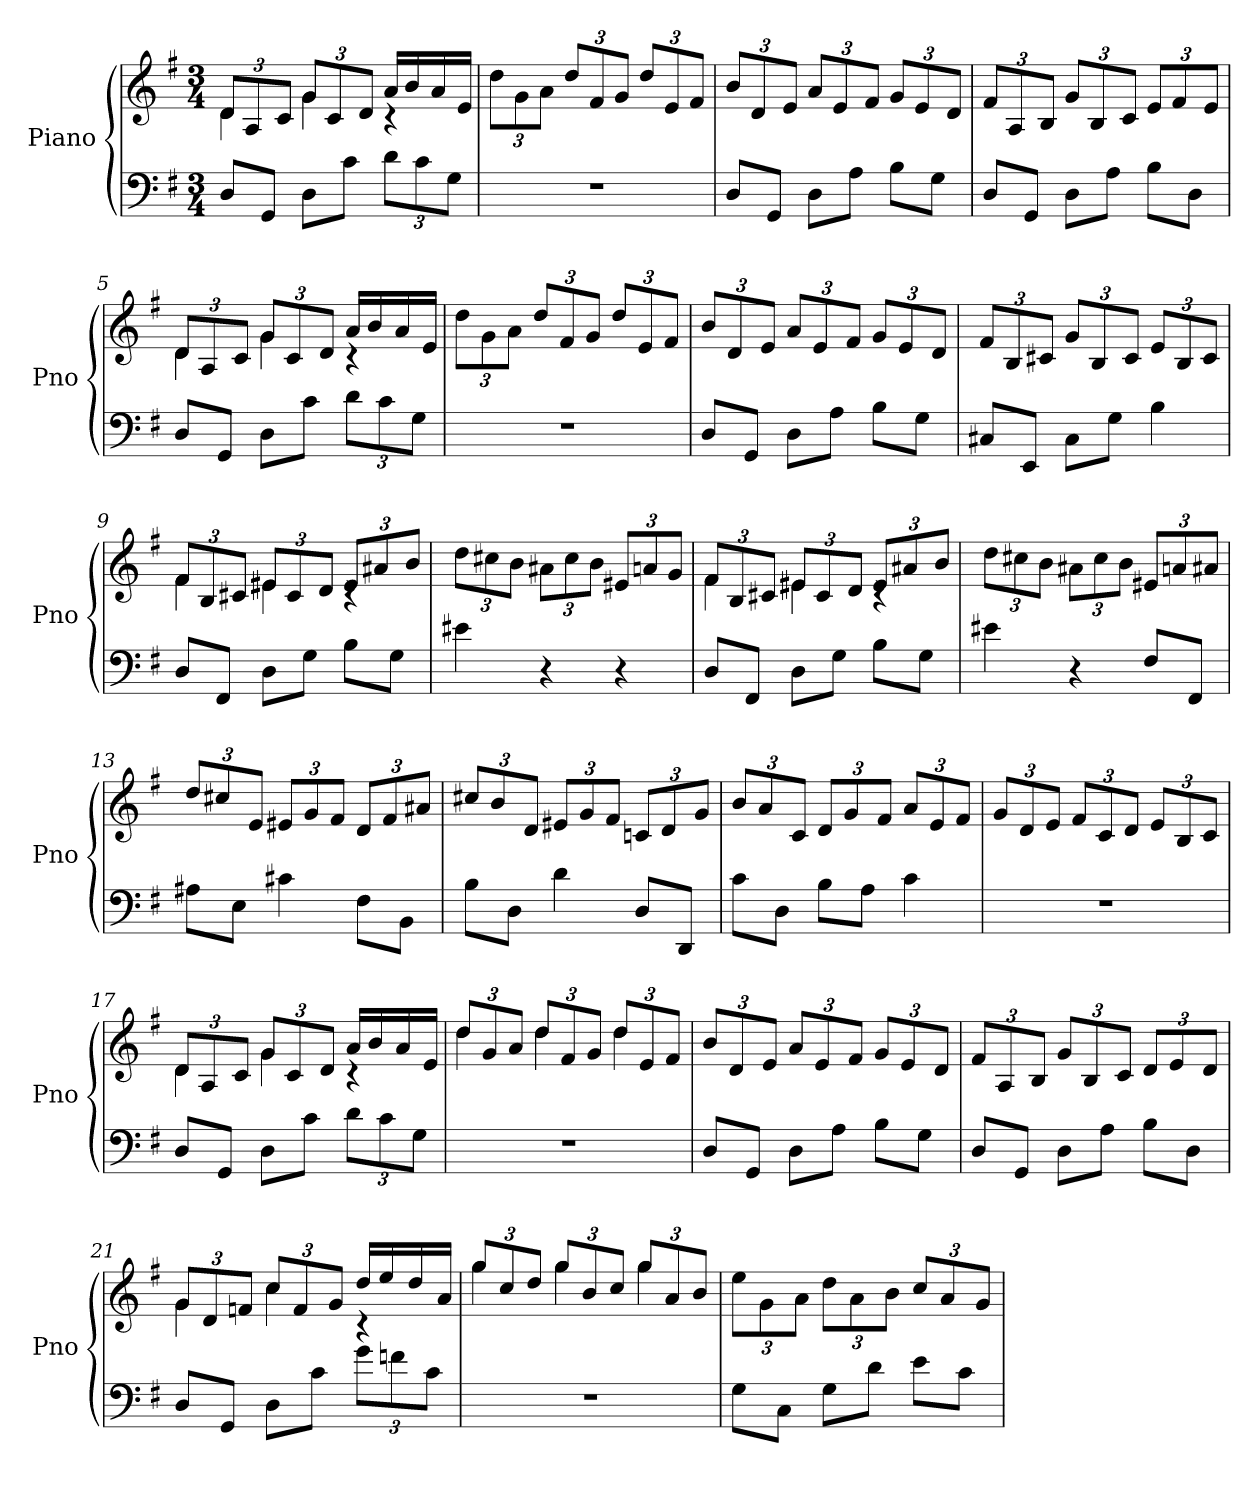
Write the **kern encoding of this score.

**kern	**kern
*part1	*part1
*staff2	*staff1
*I"Piano	*
*I'Pno	*
*clefF4	*clefG2
*k[f#]	*k[f#]
*G:	*G:
*M3/4	*M3/4
=1	=1
*	*^
8DL	12dL	4d
.	12A	.
8GGJ	.	.
.	12cJ	.
8DL	12gL	4g
.	12c	.
8cJ	.	.
.	12dJ	.
12dL	16aLL	4rc
.	16b	.
12c	.	.
.	16a	.
12GJ	.	.
.	16eJJ	.
*	*v	*v
=2	=2
2.r	12ddL
.	12g
.	12aJ
.	12ddL
.	12f#
.	12gJ
.	12ddL
.	12e
.	12f#J
=3	=3
8DL	12bL
.	12d
8GGJ	.
.	12eJ
8DL	12aL
.	12e
8AJ	.
.	12f#J
8BL	12gL
.	12e
8GJ	.
.	12dJ
=4	=4
8DL	12f#L
.	12A
8GGJ	.
.	12BJ
8DL	12gL
.	12B
8AJ	.
.	12cJ
8BL	12eL
.	12f#
8DJ	.
.	12eJ
=5	=5
*	*^
8DL	12dL	4d
.	12A	.
8GGJ	.	.
.	12cJ	.
8DL	12gL	4g
.	12c	.
8cJ	.	.
.	12dJ	.
12dL	16aLL	4rc
.	16b	.
12c	.	.
.	16a	.
12GJ	.	.
.	16eJJ	.
*	*v	*v
=6	=6
2.r	12ddL
.	12g
.	12aJ
.	12ddL
.	12f#
.	12gJ
.	12ddL
.	12e
.	12f#J
=7	=7
8DL	12bL
.	12d
8GGJ	.
.	12eJ
8DL	12aL
.	12e
8AJ	.
.	12f#J
8BL	12gL
.	12e
8GJ	.
.	12dJ
=8	=8
8C#XL	12f#L
.	12B
8EEJ	.
.	12c#XJ
8C#L	12gL
.	12B
8GJ	.
.	12c#J
4B	12eL
.	12B
.	12c#J
=9	=9
*	*^
8DL	12f#L	4f#
.	12B	.
8FF#J	.	.
.	12c#XJ	.
8DL	12e#XL	4e#X
.	12c#	.
8GJ	.	.
.	12dJ	.
8BL	12e#L	4rc
.	12a#X	.
8GJ	.	.
.	12bJ	.
*	*v	*v
=10	=10
4e#X	12ddL
.	12cc#X
.	12bJ
4r	12a#XL
.	12cc#
.	12bJ
4r	12e#XL
.	12an
.	12gJ
=11	=11
*	*^
8DL	12f#L	4f#
.	12B	.
8FF#J	.	.
.	12c#XJ	.
8DL	12e#XL	4e#X
.	12c#	.
8GJ	.	.
.	12dJ	.
8BL	12e#L	4rc
.	12a#X	.
8GJ	.	.
.	12bJ	.
*	*v	*v
=12	=12
4e#X	12ddL
.	12cc#X
.	12bJ
4r	12a#XL
.	12cc#
.	12bJ
8F#L	12e#XL
.	12an
8FF#J	.
.	12a#XJ
=13	=13
8A#XL	12ddL
.	12cc#X
8EJ	.
.	12eJ
4c#X	12e#XL
.	12g
.	12f#J
8F#L	12dL
.	12f#
8BBJ	.
.	12a#XJ
=14	=14
8BL	12cc#XL
.	12b
8DJ	.
.	12dJ
4d	12e#XL
.	12g
.	12f#J
8DL	12cnL
.	12d
8DDJ	.
.	12gJ
=15	=15
8cL	12bL
.	12a
8DJ	.
.	12cJ
8BL	12dL
.	12g
8AJ	.
.	12f#J
4c	12aL
.	12e
.	12f#J
=16	=16
2.r	12gL
.	12d
.	12eJ
.	12f#L
.	12c
.	12dJ
.	12eL
.	12B
.	12cJ
=17	=17
*	*^
8DL	12dL	4d
.	12A	.
8GGJ	.	.
.	12cJ	.
8DL	12gL	4g
.	12c	.
8cJ	.	.
.	12dJ	.
12dL	16aLL	4rc
.	16b	.
12c	.	.
.	16a	.
12GJ	.	.
.	16eJJ	.
=18	=18	=18
2.r	12ddL	4dd
.	12g	.
.	12aJ	.
.	12ddL	4dd
.	12f#	.
.	12gJ	.
.	12ddL	4dd
.	12e	.
.	12f#J	.
*	*v	*v
=19	=19
8DL	12bL
.	12d
8GGJ	.
.	12eJ
8DL	12aL
.	12e
8AJ	.
.	12f#J
8BL	12gL
.	12e
8GJ	.
.	12dJ
=20	=20
8DL	12f#L
.	12A
8GGJ	.
.	12BJ
8DL	12gL
.	12B
8AJ	.
.	12cJ
8BL	12dL
.	12e
8DJ	.
.	12dJ
=21	=21
*	*^
8DL	12gL	4g
.	12d	.
8GGJ	.	.
.	12fnJ	.
8DL	12ccL	4cc
.	12f	.
8cJ	.	.
.	12gJ	.
12gL	16ddLL	4rc
.	16ee	.
12fn	.	.
.	16dd	.
12cJ	.	.
.	16aJJ	.
=22	=22	=22
2.r	12ggL	4gg
.	12cc	.
.	12ddJ	.
.	12ggL	4gg
.	12b	.
.	12ccJ	.
.	12ggL	4gg
.	12a	.
.	12bJ	.
*	*v	*v
=23	=23
8GL	12eeL
.	12g
8CJ	.
.	12aJ
8GL	12ddL
.	12a
8dJ	.
.	12bJ
8eL	12ccL
.	12a
8cJ	.
.	12gJ
=	=
*-	*-
